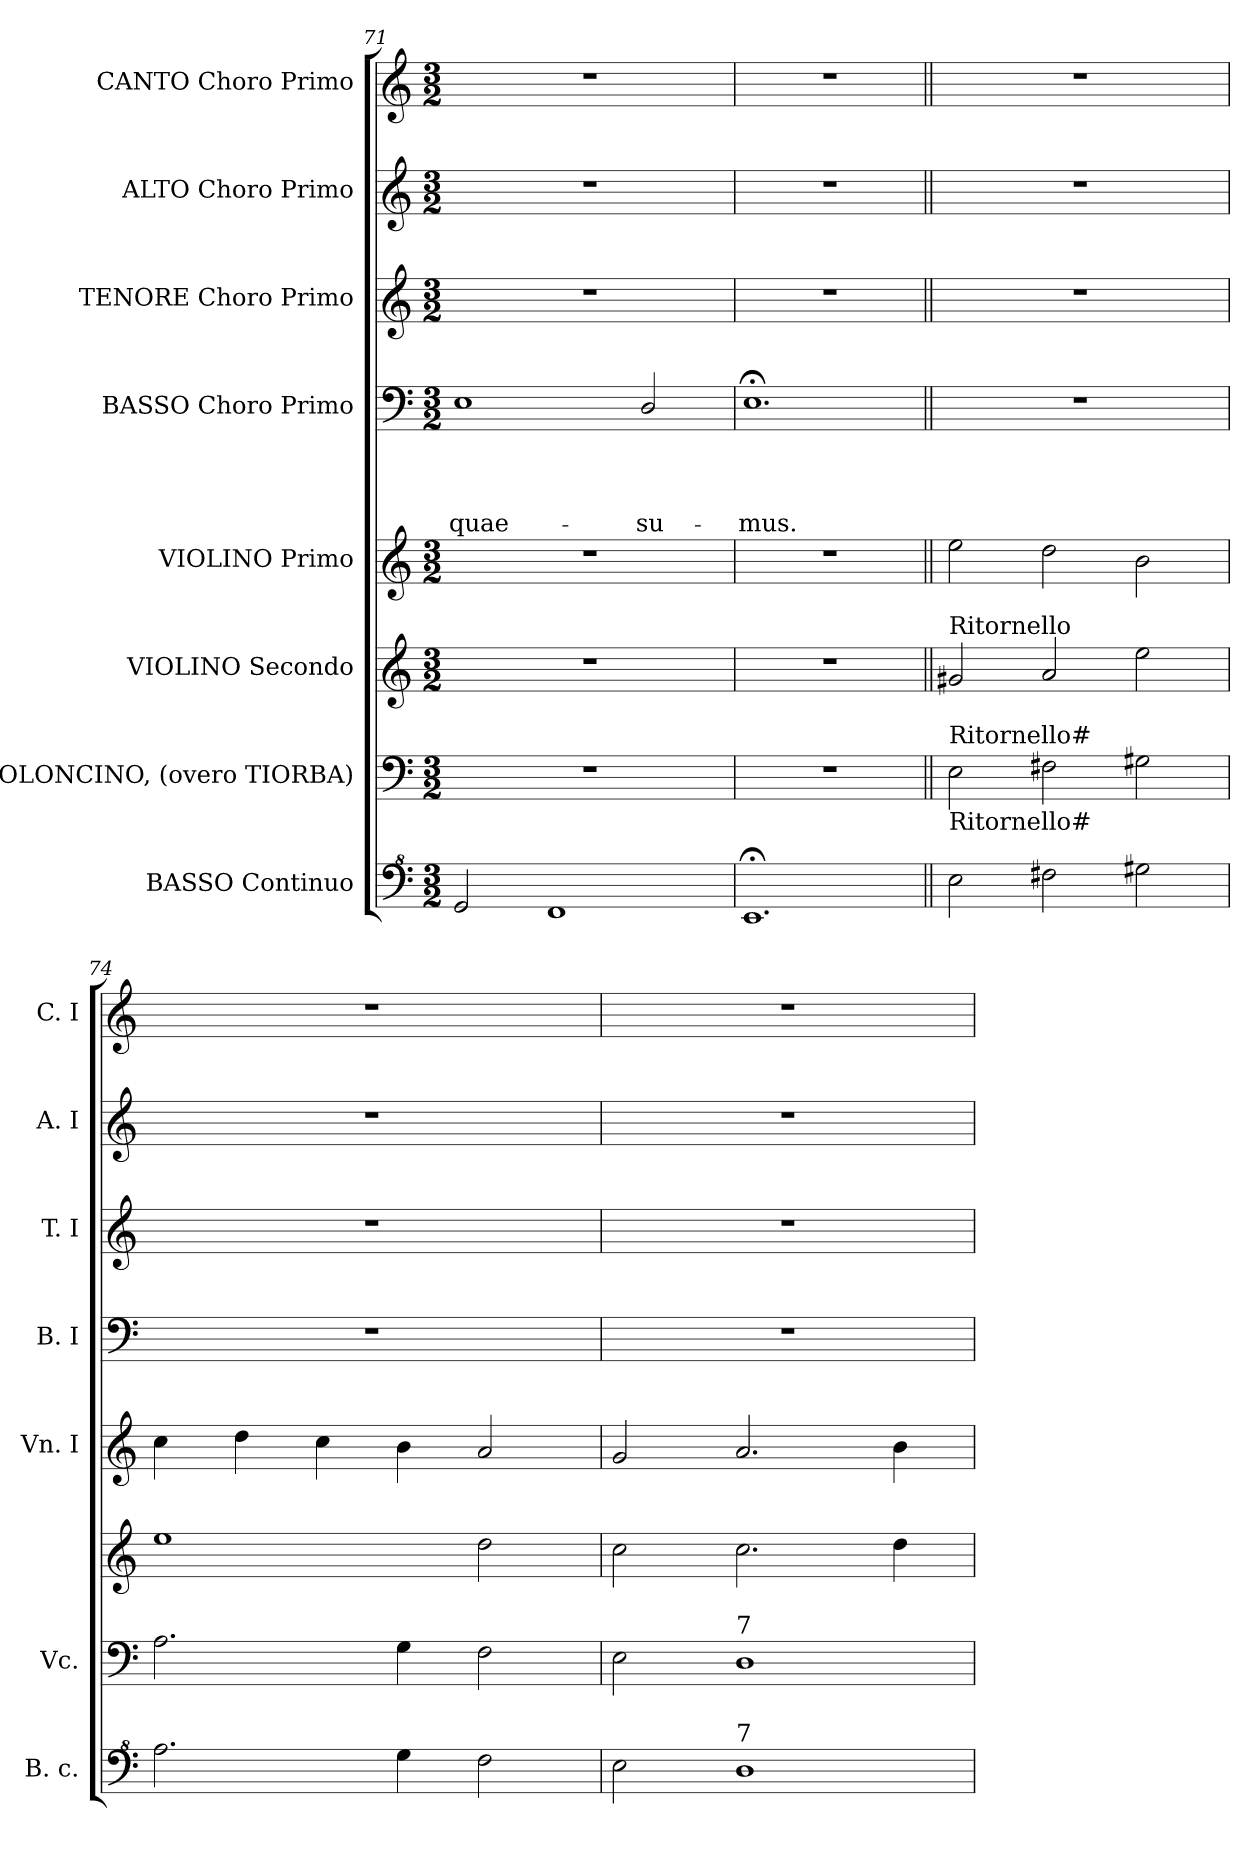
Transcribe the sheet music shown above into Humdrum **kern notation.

**kern	**kern	**kern	**kern	**kern	**text	**text	**text	**text	**kern	**kern	**kern
*part8	*part7	*part6	*part5	*part4	*part4	*part4	*part4	*part4	*part3	*part2	*part1
*staff8	*staff7	*staff6	*staff5	*staff4	*staff4	*staff4	*staff4	*staff4	*staff3	*staff2	*staff1
*I"BASSO Continuo	*I"VIOLONCINO, (overo TIORBA)	*I"VIOLINO Secondo	*I"VIOLINO Primo	*I"BASSO Choro Primo	*	*	*	*	*I"TENORE Choro Primo	*I"ALTO Choro Primo	*I"CANTO Choro Primo
*I'B. c.	*I'Vc.	*	*I'Vn. I	*I'B. I	*	*	*	*	*I'T. I	*I'A. I	*I'C. I
*clefF^4	*clefF4	*clefG2	*clefG2	*clefF4	*	*	*	*	*clefG2	*clefG2	*clefG2
*ITrd7c12	*	*	*	*	*	*	*	*	*	*	*
*k[]	*k[]	*k[]	*k[]	*k[]	*	*	*	*	*k[]	*k[]	*k[]
*C:	*C:	*C:	*C:	*C:	*	*	*	*	*C:	*C:	*C:
*M3/2	*M3/2	*M3/2	*M3/2	*M3/2	*	*	*	*	*M3/2	*M3/2	*M3/2
=71	=71	=71	=71	=71	=71	=71	=71	=71	=71	=71	=71
!	!LO:N:vis=1	!LO:N:vis=1	!LO:N:vis=1	!	!	!	!	!LO:LY:b	!LO:N:vis=1	!LO:N:vis=1	!LO:N:vis=1
2GG/	1.r	1.r	1.r	1E	.	.	.	quae-	1.r	1.r	1.r
1FF	.	.	.	.	.	.	.	.	.	.	.
!	!	!	!	!	!	!	!	!LO:LY:b	!	!	!
.	.	.	.	2D/	.	.	.	-su-	.	.	.
=72	=72	=72	=72	=72	=72	=72	=72	=72	=72	=72	=72
!	!LO:N:vis=1	!LO:N:vis=1	!LO:N:vis=1	!	!	!	!	!LO:LY:b	!LO:N:vis=1	!LO:N:vis=1	!LO:N:vis=1
1.EE;	1.r	1.r	1.r	1.E;<	.	.	.	-mus.	1.r	1.r	1.r
=73||	=73||	=73||	=73||	=73||	=73||	=73||	=73||	=73||	=73||	=73||	=73||
!	!	!LO:TX:a:t=Ritornello	!	!	!	!	!	!	!	!	!
!	!LO:TX:b:t=Ritornello#	!	!	!	!	!	!	!	!	!	!
!	!LO:TX:a:t=Ritornello#	!	!	!	!	!	!	!	!	!	!
!	!	!	!	!LO:N:vis=1	!	!	!	!	!LO:N:vis=1	!LO:N:vis=1	!LO:N:vis=1
2E\	2E\	2g#X/	2ee\	1.r	.	.	.	.	1.r	1.r	1.r
2F#X\	2F#X\	2a/	2dd\	.	.	.	.	.	.	.	.
2G#X\	2G#X\	2ee\	2b\	.	.	.	.	.	.	.	.
=74	=74	=74	=74	=74	=74	=74	=74	=74	=74	=74	=74
!	!	!	!	!LO:N:vis=1	!	!	!	!	!LO:N:vis=1	!LO:N:vis=1	!LO:N:vis=1
2.A\	2.A\	1ee	4cc\	1.r	.	.	.	.	1.r	1.r	1.r
.	.	.	4dd\	.	.	.	.	.	.	.	.
.	.	.	4cc\	.	.	.	.	.	.	.	.
4G\	4G\	.	4b\	.	.	.	.	.	.	.	.
2F\	2F\	2dd\	2a/	.	.	.	.	.	.	.	.
!!LO:PB:g=z
=75	=75	=75	=75	=75	=75	=75	=75	=75	=75	=75	=75
!	!	!	!	!LO:N:vis=1	!	!	!	!	!LO:N:vis=1	!LO:N:vis=1	!LO:N:vis=1
2E>\	2E>\	2cc\	2g/	1.r	.	.	.	.	1.r	1.r	1.r
!	!LO:TX:a:t=7	!	!	!	!	!	!	!	!	!	!
!LO:TX:a:t=7	!	!	!	!	!	!	!	!	!	!	!
1D	1D	2.cc\	2.a/	.	.	.	.	.	.	.	.
.	.	4dd>\	4b\	.	.	.	.	.	.	.	.
=	=	=	=	=	=	=	=	=	=	=	=
*-	*-	*-	*-	*-	*-	*-	*-	*-	*-	*-	*-
